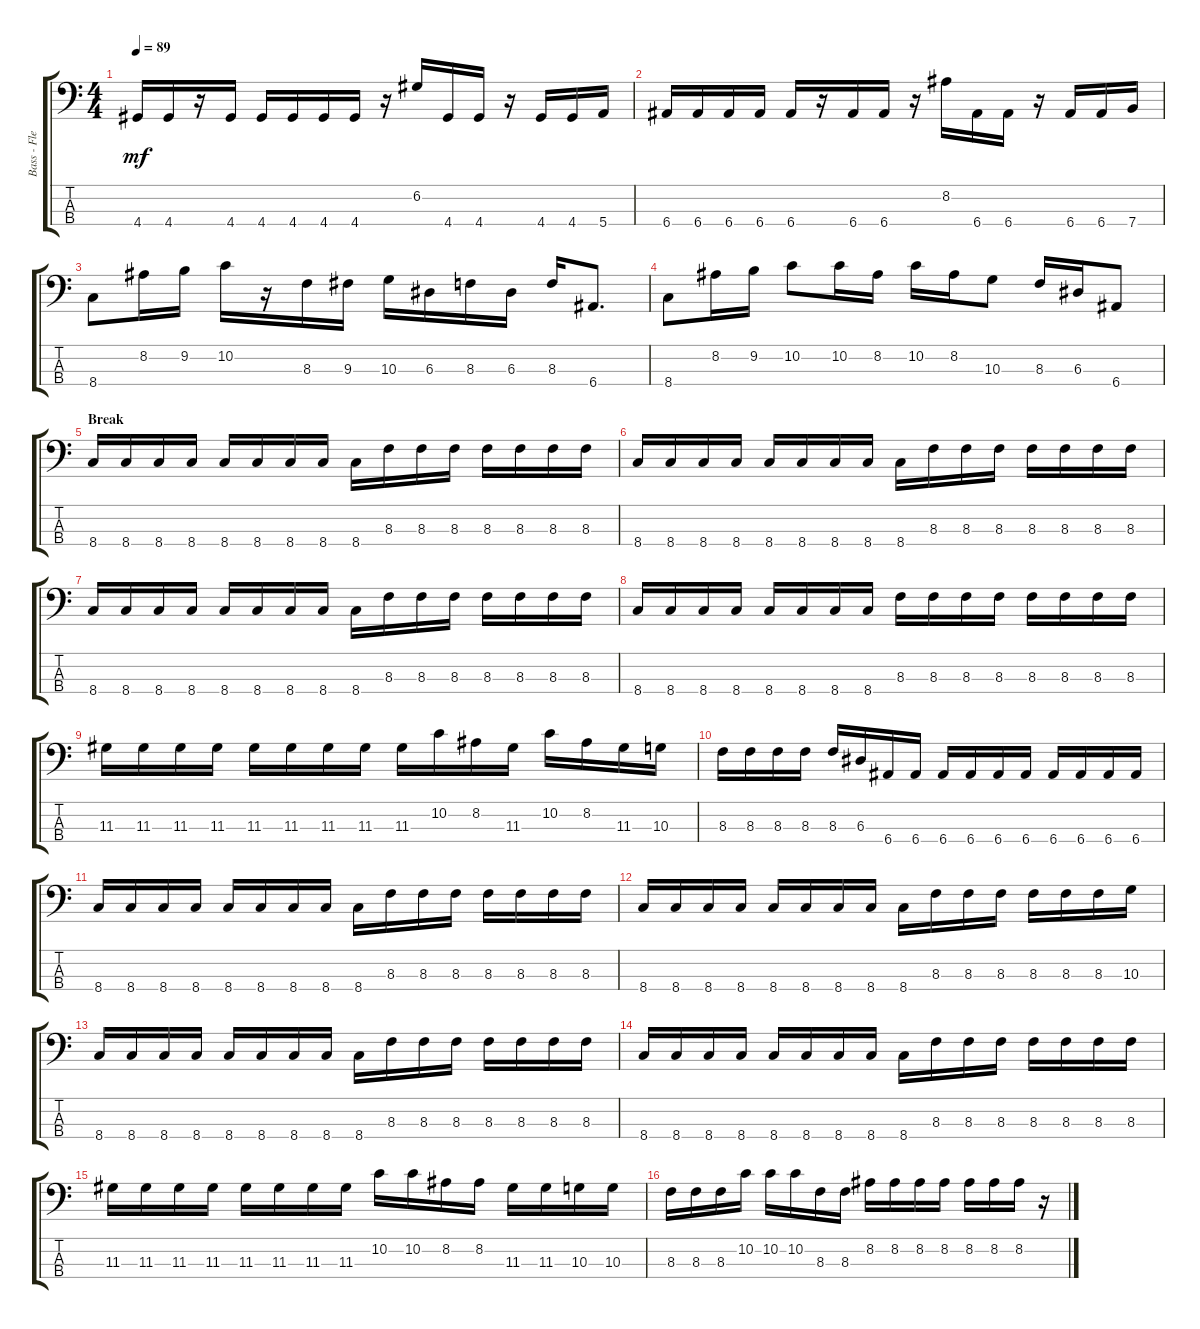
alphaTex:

\track ("Bass - Flea" "Bass - Fle") {instrument electricbassfinger}
\staff {score tabs}
\tuning (G2 D2 A1 E1) {hide}
\ts (4 4)
\tempo 89
\clef f4
\ks c
4.4.16{dy mf} 4.4.16 r.16 4.4.16 4.4.16 4.4.16 4.4.16 4.4.16 r.16 6.2.16 4.4.16 4.4.16 r.16 4.4.16 4.4.16 5.4.16 |
6.4.16 6.4.16 6.4.16 6.4.16 6.4.16 r.16 6.4.16 6.4.16 r.16 8.2.16 6.4.16 6.4.16 r.16 6.4.16 6.4.16 7.4.16 |
8.4.8 8.2.16 9.2.16 10.2.16 r.16 8.3.16 9.3.16 10.3.16 6.3.16 8.3.16 6.3.16 8.3.16 6.4.8{d} |
8.4.8 8.2.16 9.2.16 10.2.8 10.2.16 8.2.16 10.2.16 8.2.16 10.3.8 8.3.16 6.3.16 6.4.8 |
\section ("" "Break")
8.4.16 8.4.16 8.4.16 8.4.16 8.4.16 8.4.16 8.4.16 8.4.16 8.4.16 8.3.16 8.3.16 8.3.16 8.3.16 8.3.16 8.3.16 8.3.16 |
8.4.16 8.4.16 8.4.16 8.4.16 8.4.16 8.4.16 8.4.16 8.4.16 8.4.16 8.3.16 8.3.16 8.3.16 8.3.16 8.3.16 8.3.16 8.3.16 |
8.4.16 8.4.16 8.4.16 8.4.16 8.4.16 8.4.16 8.4.16 8.4.16 8.4.16 8.3.16 8.3.16 8.3.16 8.3.16 8.3.16 8.3.16 8.3.16 |
8.4.16 8.4.16 8.4.16 8.4.16 8.4.16 8.4.16 8.4.16 8.4.16 8.3.16 8.3.16 8.3.16 8.3.16 8.3.16 8.3.16 8.3.16 8.3.16 |
11.3.16 11.3.16 11.3.16 11.3.16 11.3.16 11.3.16 11.3.16 11.3.16 11.3.16 10.2.16 8.2.16 11.3.16 10.2.16 8.2.16 11.3.16 10.3.16 |
8.3.16 8.3.16 8.3.16 8.3.16 8.3.16 6.3.16 6.4.16 6.4.16 6.4.16 6.4.16 6.4.16 6.4.16 6.4.16 6.4.16 6.4.16 6.4.16 |
8.4.16 8.4.16 8.4.16 8.4.16 8.4.16 8.4.16 8.4.16 8.4.16 8.4.16 8.3.16 8.3.16 8.3.16 8.3.16 8.3.16 8.3.16 8.3.16 |
8.4.16 8.4.16 8.4.16 8.4.16 8.4.16 8.4.16 8.4.16 8.4.16 8.4.16 8.3.16 8.3.16 8.3.16 8.3.16 8.3.16 8.3.16 10.3.16 |
8.4.16 8.4.16 8.4.16 8.4.16 8.4.16 8.4.16 8.4.16 8.4.16 8.4.16 8.3.16 8.3.16 8.3.16 8.3.16 8.3.16 8.3.16 8.3.16 |
8.4.16 8.4.16 8.4.16 8.4.16 8.4.16 8.4.16 8.4.16 8.4.16 8.4.16 8.3.16 8.3.16 8.3.16 8.3.16 8.3.16 8.3.16 8.3.16 |
11.3.16 11.3.16 11.3.16 11.3.16 11.3.16 11.3.16 11.3.16 11.3.16 10.2.16 10.2.16 8.2.16 8.2.16 11.3.16 11.3.16 10.3.16 10.3.16 |
8.3.16 8.3.16 8.3.16 10.2.16 10.2.16 10.2.16 8.3.16 8.3.16 8.2.16 8.2.16 8.2.16 8.2.16 8.2.16 8.2.16 8.2.16 r.16
